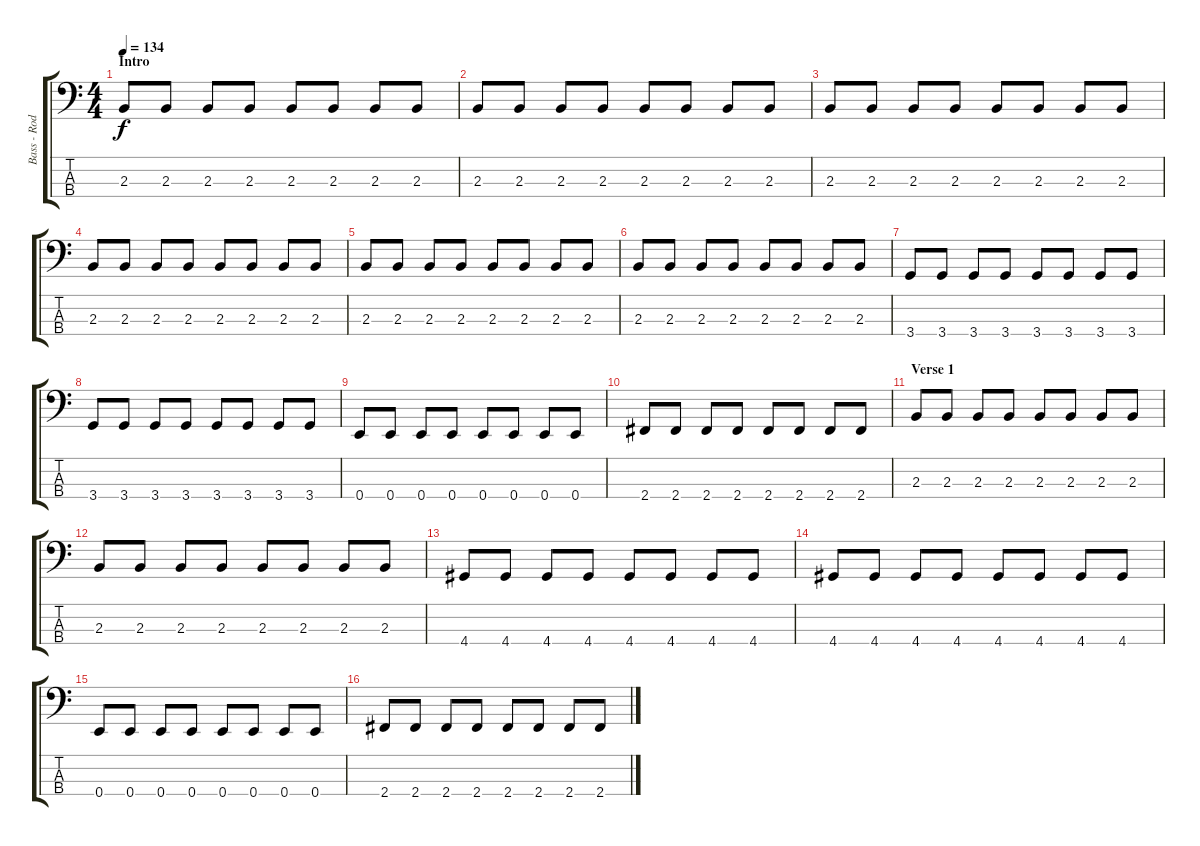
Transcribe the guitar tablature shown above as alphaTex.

\track ("Bass - Rod" "Bass - Rod") {instrument electricbasspick}
\staff {score tabs}
\tuning (G2 D2 A1 E1) {hide}
\ts (4 4)
\section ("" "Intro")
\tempo 134
\clef f4
\ks c
2.3.8{dy f instrument electricbasspick} 2.3.8 2.3.8 2.3.8 2.3.8 2.3.8 2.3.8 2.3.8 |
2.3.8 2.3.8 2.3.8 2.3.8 2.3.8 2.3.8 2.3.8 2.3.8 |
2.3.8 2.3.8 2.3.8 2.3.8 2.3.8 2.3.8 2.3.8 2.3.8 |
2.3.8 2.3.8 2.3.8 2.3.8 2.3.8 2.3.8 2.3.8 2.3.8 |
2.3.8 2.3.8 2.3.8 2.3.8 2.3.8 2.3.8 2.3.8 2.3.8 |
2.3.8 2.3.8 2.3.8 2.3.8 2.3.8 2.3.8 2.3.8 2.3.8 |
3.4.8 3.4.8 3.4.8 3.4.8 3.4.8 3.4.8 3.4.8 3.4.8 |
3.4.8 3.4.8 3.4.8 3.4.8 3.4.8 3.4.8 3.4.8 3.4.8 |
0.4.8 0.4.8 0.4.8 0.4.8 0.4.8 0.4.8 0.4.8 0.4.8 |
2.4.8 2.4.8 2.4.8 2.4.8 2.4.8 2.4.8 2.4.8 2.4.8 |
\section ("" "Verse 1")
2.3.8 2.3.8 2.3.8 2.3.8 2.3.8 2.3.8 2.3.8 2.3.8 |
2.3.8 2.3.8 2.3.8 2.3.8 2.3.8 2.3.8 2.3.8 2.3.8 |
4.4.8 4.4.8 4.4.8 4.4.8 4.4.8 4.4.8 4.4.8 4.4.8 |
4.4.8 4.4.8 4.4.8 4.4.8 4.4.8 4.4.8 4.4.8 4.4.8 |
0.4.8 0.4.8 0.4.8 0.4.8 0.4.8 0.4.8 0.4.8 0.4.8 |
2.4.8 2.4.8 2.4.8 2.4.8 2.4.8 2.4.8 2.4.8 2.4.8
